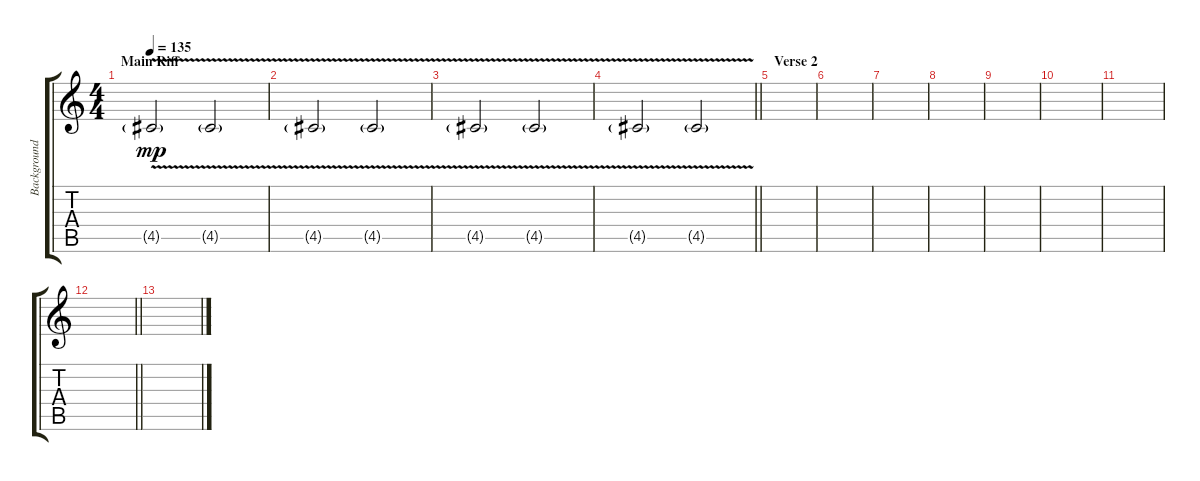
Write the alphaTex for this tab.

\track ("Background Guitar" "Background") {instrument distortionguitar}
\staff {score tabs}
\tuning (E4 B3 G3 D3 A2 D2) {hide}
\ts (4 4)
\section ("" "Main Riff")
\tempo 135
\clef g2
\ks c
4.5{v g}.2{dy mp} 4.5{v g}.2 |
4.5{v g}.2 4.5{v g}.2 |
4.5{v g}.2 4.5{v g}.2 |
\barLineRight lightlight
4.5{v g}.2 4.5{v g}.2 |
\section ("" "Verse 2")
|
|
|
|
|
|
|
\barLineRight lightlight
|
\section ("" "")
